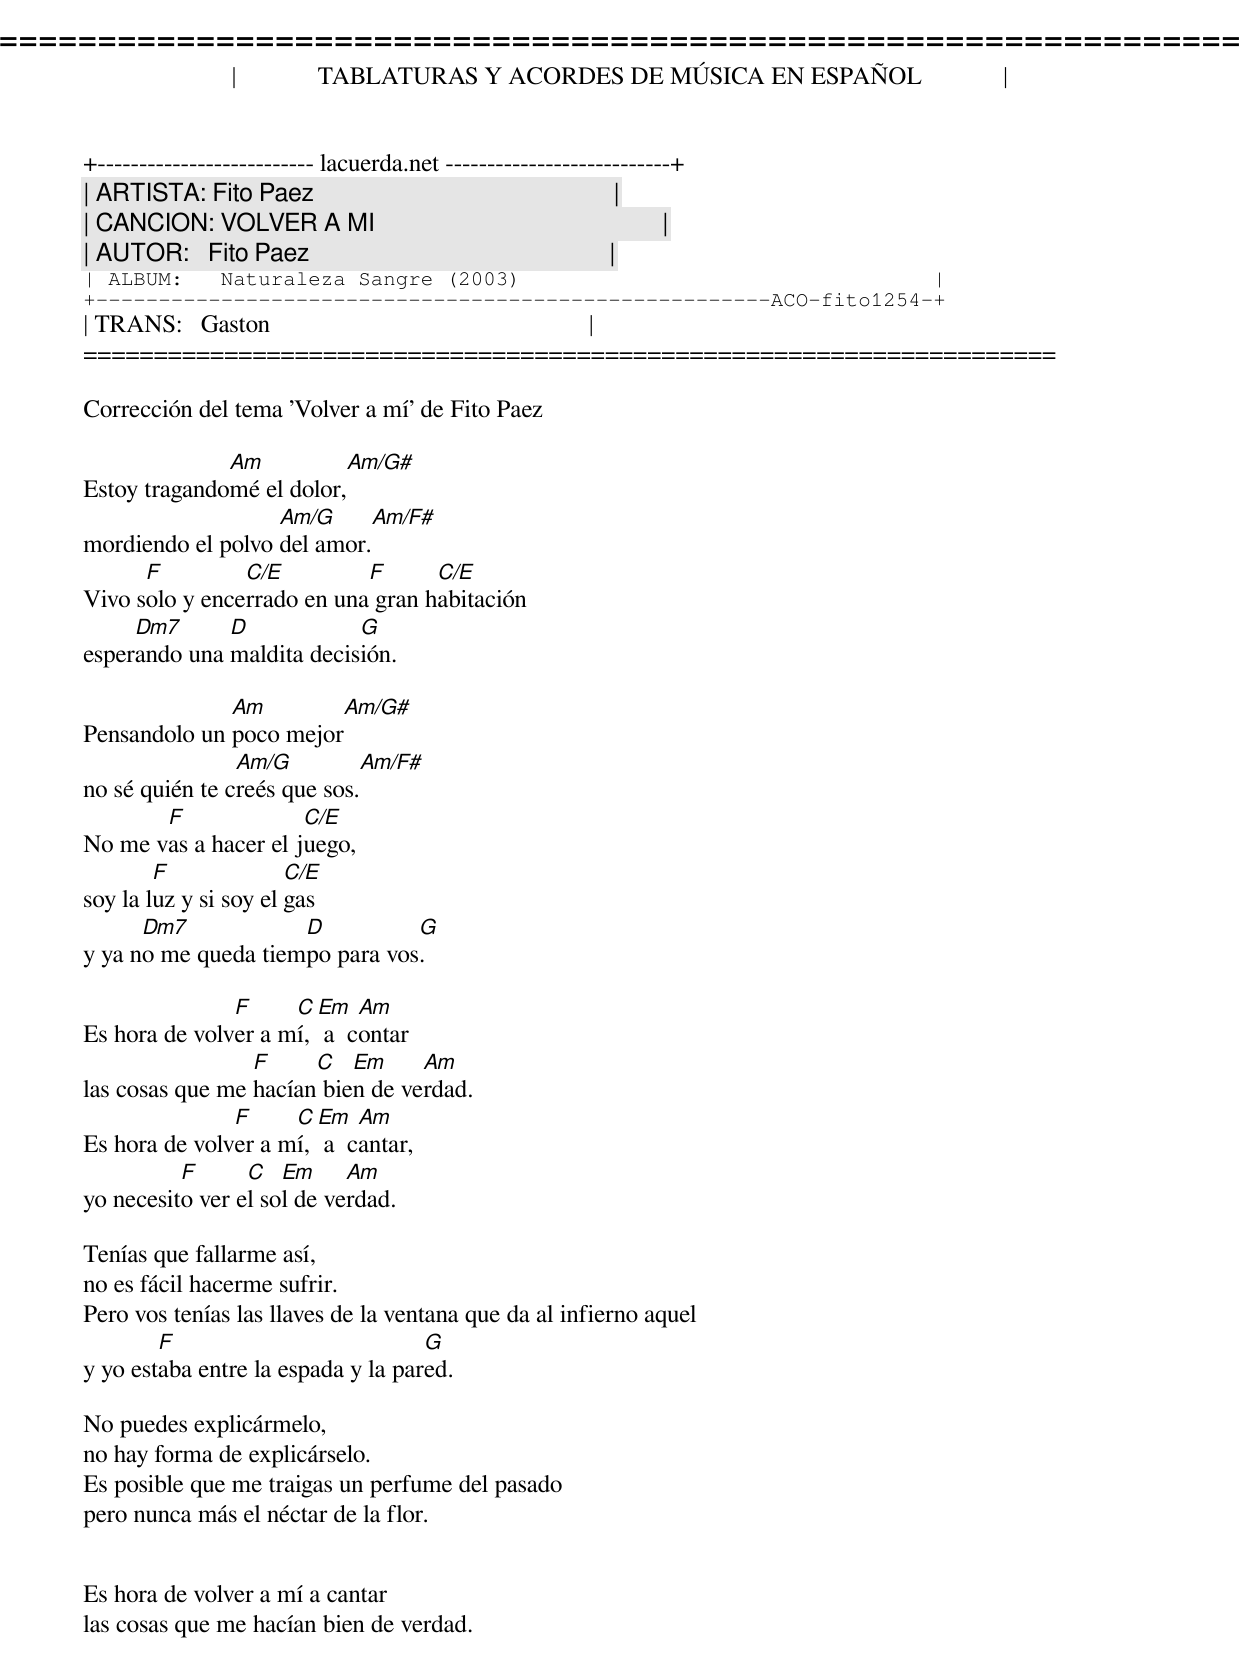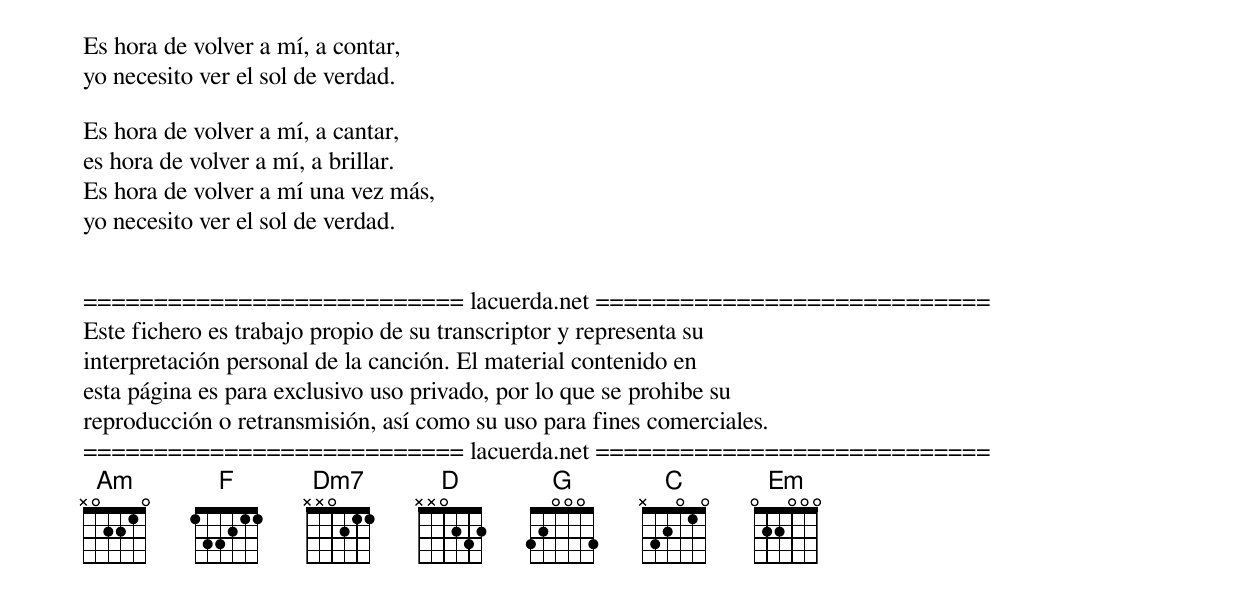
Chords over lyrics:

=====================================================================
|             TABLATURAS Y ACORDES DE MÚSICA EN ESPAÑOL             |
+-------------------------- lacuerda.net ---------------------------+
| ARTISTA: Fito Paez                                                |
| CANCION: VOLVER A MI                                              |
| AUTOR:   Fito Paez                                                |
| ALBUM:   Naturaleza Sangre (2003)                                 |
+------------------------------------------------------ACO-fito1254-+
| TRANS:   Gaston                                                   |
=====================================================================

Corrección del tema 'Volver a mí' de Fito Paez

              Am           Am/G#
Estoy tragandomé el dolor,
                   Am/G       Am/F#
mordiendo el polvo del amor.
      F         C/E         F      C/E
Vivo solo y encerrado en una gran habitación
     Dm7      D            G
esperando una maldita decisión.

              Am         Am/G#
Pensandolo un poco mejor
                Am/G           Am/F#
no sé quién te creés que sos.
       F              C/E
No me vas a hacer el juego,
        F              C/E
soy la luz y si soy el gas
      Dm7            D          G
y ya no me queda tiempo para vos.

               F     C  Em   Am
Es hora de volver a mí,  a  contar
                 F     C   Em     Am
las cosas que me hacían bien de verdad.
               F     C Em   Am
Es hora de volver a mí, a  cantar,
          F      C   Em     Am
yo necesito ver el sol de verdad.

Tenías que fallarme así,
no es fácil hacerme sufrir.
Pero vos tenías las llaves de la ventana que da al infierno aquel
        F                           G
y yo estaba entre la espada y la pared.

No puedes explicármelo,
no hay forma de explicárselo.
Es posible que me traigas un perfume del pasado
pero nunca más el néctar de la flor.


Es hora de volver a mí a cantar
las cosas que me hacían bien de verdad.
Es hora de volver a mí, a contar,
yo necesito ver el sol de verdad.

Es hora de volver a mí, a cantar,
es hora de volver a mí, a brillar.
Es hora de volver a mí una vez más,
yo necesito ver el sol de verdad.


=========================== lacuerda.net ============================
Este fichero es trabajo propio de su transcriptor y representa su
interpretación personal de la canción. El material contenido en
esta página es para exclusivo uso privado, por lo que se prohibe su
reproducción o retransmisión, así como su uso para fines comerciales.
=========================== lacuerda.net ============================
